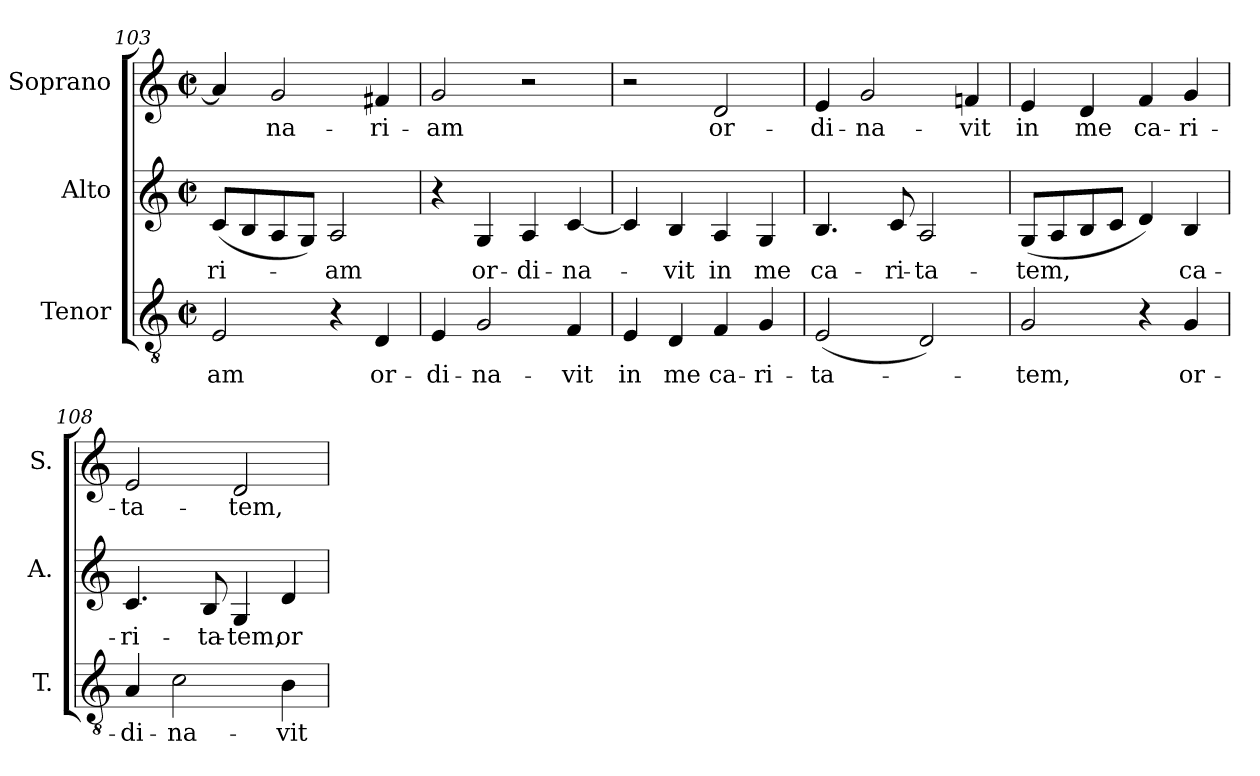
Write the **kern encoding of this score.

**kern	**text	**kern	**text	**kern	**text
*part3	*part3	*part2	*part2	*part1	*part1
*staff3	*staff3	*staff2	*staff2	*staff1	*staff1
*I"Tenor	*	*I"Alto	*	*I"Soprano	*
*I'T.	*	*I'A.	*	*I'S.	*
!!LO:LB:g=z
*clefGv2	*	*clefG2	*	*clefG2	*
*ITrd7c12	*	*	*	*	*
*k[]	*	*k[]	*	*k[]	*
*C:	*	*C:	*	*C:	*
*M2/2	*	*M2/2	*	*M2/2	*
*met(c|)	*	*met(c|)	*	*met(c|)	*
=103	=103	=103	=103	=103	=103
!	!LO:LY:b:color=#000000	!	!	!	!
!	!	!	!LO:LY:b:color=#000000	!	!
2EEi/	-am	(8ci/L	-ri-	4ai/]	.
.	.	8Bi/	.	.	.
!	!	!	!	!	!LO:LY:b:color=#000000
.	.	8Ai/	.	2gi/	-na-
.	.	8Gi/J)	.	.	.
!	!	!	!LO:LY:b:color=#000000	!	!
4r	.	2Ai/	-am	.	.
!	!LO:LY:b:color=#000000	!	!	!	!
!	!	!	!	!	!LO:LY:b:color=#000000
4DDi/	or-	.	.	4f#Xi/	-ri-
=104	=104	=104	=104	=104	=104
!	!LO:LY:b:color=#000000	!	!	!	!
!	!	!	!	!	!LO:LY:b:color=#000000
4EEi/	-di-	4r	.	2gi/	-am
!	!LO:LY:b:color=#000000	!	!	!	!
!	!	!	!LO:LY:b:color=#000000	!	!
2GGi/	-na-	4Gi/	or-	.	.
!	!	!	!LO:LY:b:color=#000000	!	!
.	.	4Ai/	-di-	2r	.
!	!LO:LY:b:color=#000000	!	!	!	!
!	!	!	!LO:LY:b:color=#000000	!	!
4FFi/	-vit	[4ci/	-na-	.	.
=105	=105	=105	=105	=105	=105
!	!LO:LY:b:color=#000000	!	!	!	!
4EEi/	in	4ci/]	.	2r	.
!	!LO:LY:b:color=#000000	!	!	!	!
!	!	!	!LO:LY:b:color=#000000	!	!
4DDi/	me	4Bi/	-vit	.	.
!	!LO:LY:b:color=#000000	!	!	!	!
!	!	!	!LO:LY:b:color=#000000	!	!
!	!	!	!	!	!LO:LY:b:color=#000000
4FFi/	ca-	4Ai/	in	2di/	or-
!	!LO:LY:b:color=#000000	!	!	!	!
!	!	!	!LO:LY:b:color=#000000	!	!
4GGi/	-ri-	4Gi/	me	.	.
=106	=106	=106	=106	=106	=106
!	!LO:LY:b:color=#000000	!	!	!	!
!	!	!	!LO:LY:b:color=#000000	!	!
!	!	!	!	!	!LO:LY:b:color=#000000
(2EEi/	-ta-	4.Bi/	ca-	4ei/	-di-
!	!	!	!	!	!LO:LY:b:color=#000000
.	.	.	.	2gi/	-na-
!	!	!	!LO:LY:b:color=#000000	!	!
.	.	8ci/	-ri-	.	.
!	!	!	!LO:LY:b:color=#000000	!	!
2DDi/)	.	2Ai/	-ta-	.	.
!	!	!	!	!	!LO:LY:b:color=#000000
.	.	.	.	4fni/	-vit
=107	=107	=107	=107	=107	=107
!	!LO:LY:b:color=#000000	!	!	!	!
!	!	!	!LO:LY:b:color=#000000	!	!
!	!	!	!	!	!LO:LY:b:color=#000000
2GGi/	-tem,	(8Gi/L	-tem,	4ei/	in
.	.	8Ai/	.	.	.
!	!	!	!	!	!LO:LY:b:color=#000000
.	.	8Bi/	.	4di/	me
.	.	8ci/J	.	.	.
!	!	!	!	!	!LO:LY:b:color=#000000
4r	.	4di/)	.	4fi/	ca-
!	!LO:LY:b:color=#000000	!	!	!	!
!	!	!	!LO:LY:b:color=#000000	!	!
!	!	!	!	!	!LO:LY:b:color=#000000
4GGi/	or-	4Bi/	ca-	4gi/	-ri-
=108	=108	=108	=108	=108	=108
!	!LO:LY:b:color=#000000	!	!	!	!
!	!	!	!LO:LY:b:color=#000000	!	!
!	!	!	!	!	!LO:LY:b:color=#000000
4AAi/	-di-	4.ci/	-ri-	2ei/	-ta-
!	!LO:LY:b:color=#000000	!	!	!	!
2Ci\	-na-	.	.	.	.
!	!	!	!LO:LY:b:color=#000000	!	!
.	.	8Bi/	-ta-	.	.
!	!	!	!LO:LY:b:color=#000000	!	!
!	!	!	!	!	!LO:LY:b:color=#000000
.	.	4Gi/	-tem,	2di/	-tem,
!	!LO:LY:b:color=#000000	!	!	!	!
!	!	!	!LO:LY:b:color=#000000	!	!
4BBi\	-vit	4di/	or-	.	.
=	=	=	=	=	=
*-	*-	*-	*-	*-	*-
